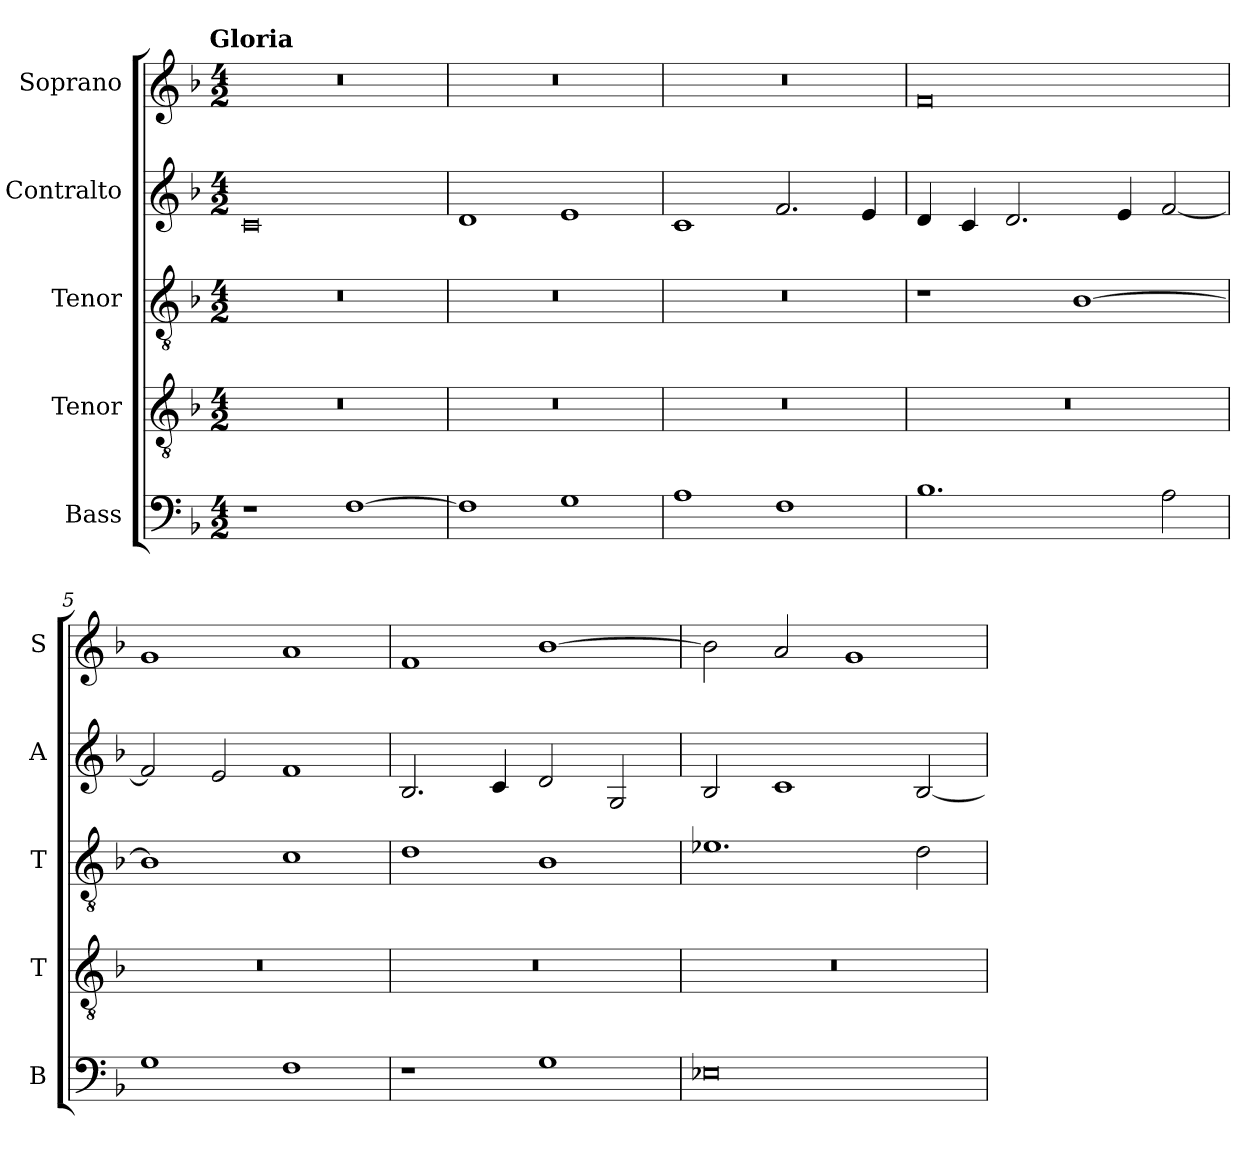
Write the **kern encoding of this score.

**kern	**kern	**kern	**kern	**kern
*part5	*part4	*part3	*part2	*part1
*staff5	*staff4	*staff3	*staff2	*staff1
*I"Bass	*I"Tenor	*I"Tenor	*I"Contralto	*I"Soprano
*I'B	*I'T	*I'T	*I'A	*I'S
*clefF4	*clefGv2	*clefGv2	*clefG2	*clefG2
*k[b-]	*k[b-]	*k[b-]	*k[b-]	*k[b-]
*F:ion	*F:ion	*F:ion	*F:ion	*F:ion
!!LO:TX:omd:t=Gloria
*M4/2	*M4/2	*M4/2	*M4/2	*M4/2
=1	=1	=1	=1	=1
1r	0r	0r	0c	0r
[1F	.	.	.	.
=2	=2	=2	=2	=2
1F]	0r	0r	1d	0r
1G	.	.	1e	.
=3	=3	=3	=3	=3
1A	0r	0r	1c	0r
1F	.	.	2.f	.
.	.	.	4e	.
=4	=4	=4	=4	=4
1.B-	0r	1r	4d	0f
.	.	.	4c	.
.	.	.	2.d	.
.	.	[1B-	.	.
.	.	.	4e	.
2A	.	.	[2f	.
=5	=5	=5	=5	=5
1G	0r	1B-]	2f]	1g
.	.	.	2e	.
1F	.	1c	1f	1a
=6	=6	=6	=6	=6
1r	0r	1d	2.B-	1f
.	.	.	4c	.
1G	.	1B-	2d	[1b-
.	.	.	2G	.
=7	=7	=7	=7	=7
0E-X	0r	1.e-X	2B-	2b-]
.	.	.	1c	2a
.	.	.	.	1g
.	.	2d	[2B-	.
=	=	=	=	=
*-	*-	*-	*-	*-
